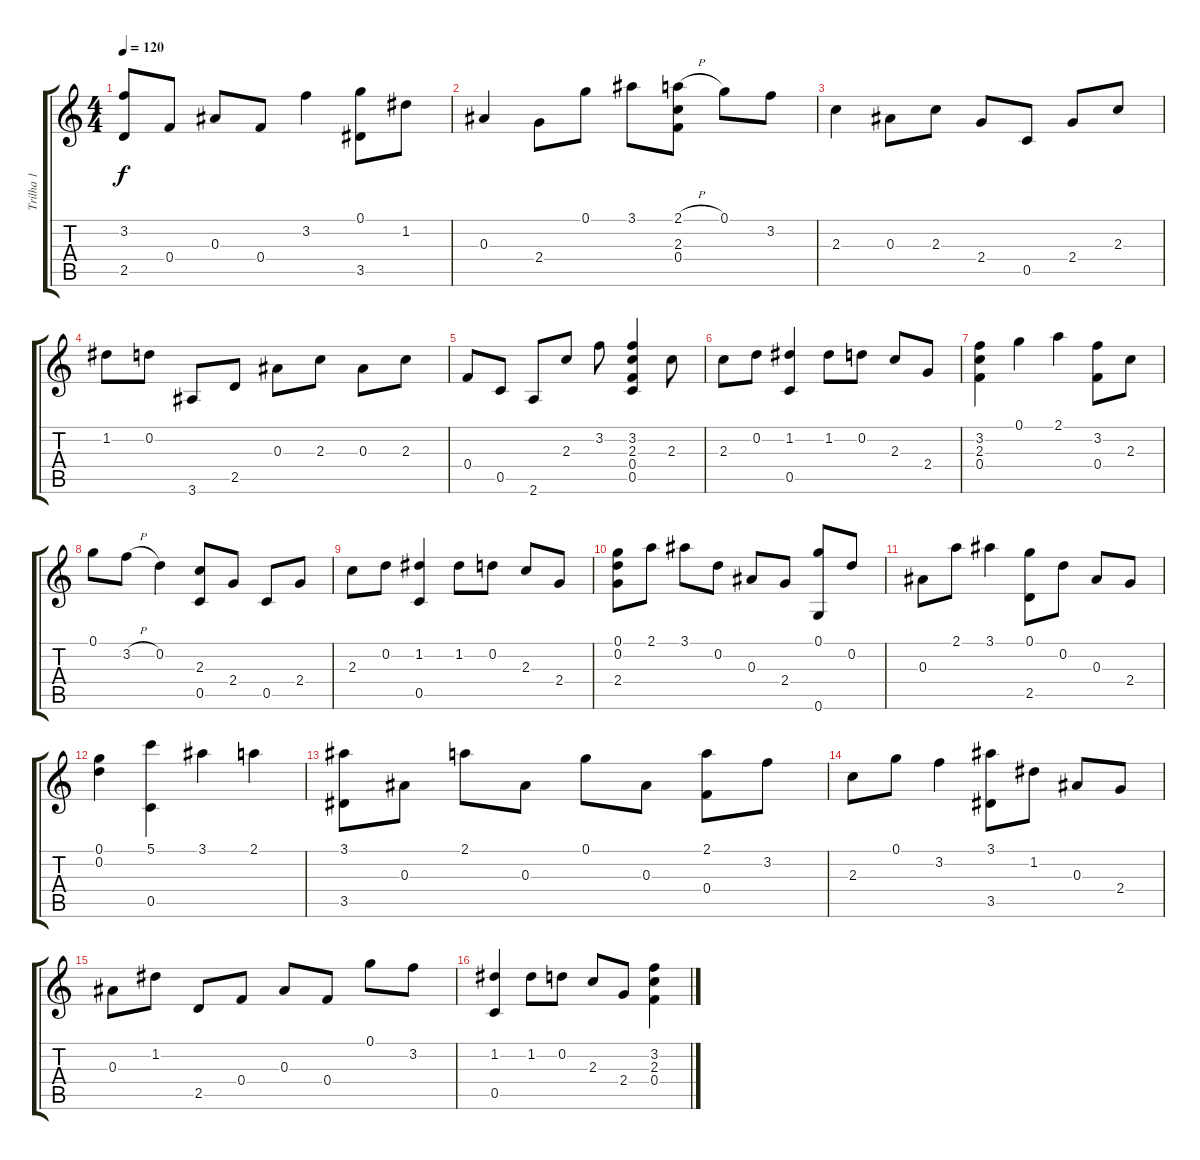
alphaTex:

\track ("Trilha 1" "Trilha 1") {instrument acousticguitarsteel}
\staff {score tabs}
\tuning (G4 D4 Bb3 F3 C3 G2) {hide}
\ts (4 4)
\tempo 120
\clef g2
\ks c
(3.2 2.5).8{dy f} 0.4.8 0.3.8 0.4.8 3.2.4 (0.1 3.5).8 1.2.8 |
0.3.4 2.4.8 0.1.8 3.1.8 (2.1{h} 2.3 0.4).8 0.1.8 3.2.8 |
2.3.4 0.3.8 2.3.8 2.4.8 0.5.8 2.4.8 2.3.8 |
1.2.8 0.2.8 3.6.8 2.5.8 0.3.8 2.3.8 0.3.8 2.3.8 |
0.4.8 0.5.8 2.6.8 2.3.8 3.2.8 (3.2 2.3 0.4 0.5).4 2.3.8 |
2.3.8 0.2.8 (1.2 0.5).4 1.2.8 0.2.8 2.3.8 2.4.8 |
(3.2 2.3 0.4).4 0.1.4 2.1.4 (3.2 0.4).8 2.3.8 |
0.1.8 3.2{h}.8 0.2.4 (2.3 0.5).8 2.4.8 0.5.8 2.4.8 |
2.3.8 0.2.8 (1.2 0.5).4 1.2.8 0.2.8 2.3.8 2.4.8 |
(0.1 0.2 2.4).8 2.1.8 3.1.8 0.2.8 0.3.8 2.4.8 (0.1 0.6).8 0.2.8 |
0.3.8 2.1.8 3.1.4 (0.1 2.5).8 0.2.8 0.3.8 2.4.8 |
(0.1 0.2).4 (5.1 0.5).4 3.1.4 2.1.4 |
(3.1 3.5).8 0.3.8 2.1.8 0.3.8 0.1.8 0.3.8 (2.1 0.4).8 3.2.8 |
2.3.8 0.1.8 3.2.4 (3.1 3.5).8 1.2.8 0.3.8 2.4.8 |
0.3.8 1.2.8 2.5.8 0.4.8 0.3.8 0.4.8 0.1.8 3.2.8 |
(1.2 0.5).4 1.2.8 0.2.8 2.3.8 2.4.8 (3.2 2.3 0.4).4
